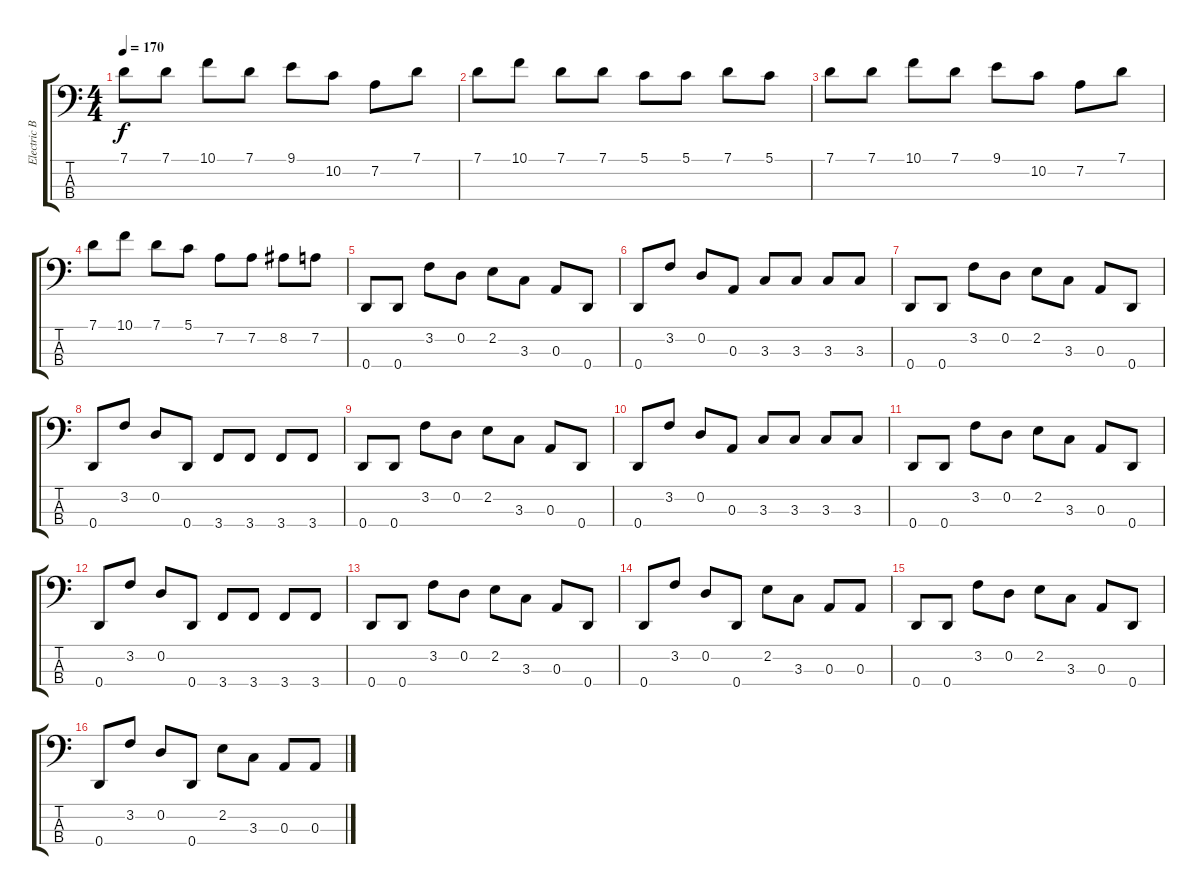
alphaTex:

\track ("Electric Bass" "Electric B") {instrument acousticbass}
\staff {score tabs}
\tuning (G2 D2 A1 D1) {hide}
\ts (4 4)
\tempo 170
\clef f4
\ks c
7.1.8{dy f} 7.1.8 10.1.8 7.1.8 9.1.8 10.2.8 7.2.8 7.1.8 |
7.1.8 10.1.8 7.1.8 7.1.8 5.1.8 5.1.8 7.1.8 5.1.8 |
7.1.8 7.1.8 10.1.8 7.1.8 9.1.8 10.2.8 7.2.8 7.1.8 |
7.1.8 10.1.8 7.1.8 5.1.8 7.2.8 7.2.8 8.2.8 7.2.8 |
0.4.8 0.4.8 3.2.8 0.2.8 2.2.8 3.3.8 0.3.8 0.4.8 |
0.4.8 3.2.8 0.2.8 0.3.8 3.3.8 3.3.8 3.3.8 3.3.8 |
0.4.8 0.4.8 3.2.8 0.2.8 2.2.8 3.3.8 0.3.8 0.4.8 |
0.4.8 3.2.8 0.2.8 0.4.8 3.4.8 3.4.8 3.4.8 3.4.8 |
0.4.8 0.4.8 3.2.8 0.2.8 2.2.8 3.3.8 0.3.8 0.4.8 |
0.4.8 3.2.8 0.2.8 0.3.8 3.3.8 3.3.8 3.3.8 3.3.8 |
0.4.8 0.4.8 3.2.8 0.2.8 2.2.8 3.3.8 0.3.8 0.4.8 |
0.4.8 3.2.8 0.2.8 0.4.8 3.4.8 3.4.8 3.4.8 3.4.8 |
0.4.8 0.4.8 3.2.8 0.2.8 2.2.8 3.3.8 0.3.8 0.4.8 |
0.4.8 3.2.8 0.2.8 0.4.8 2.2.8 3.3.8 0.3.8 0.3.8 |
0.4.8 0.4.8 3.2.8 0.2.8 2.2.8 3.3.8 0.3.8 0.4.8 |
0.4.8 3.2.8 0.2.8 0.4.8 2.2.8 3.3.8 0.3.8 0.3.8
